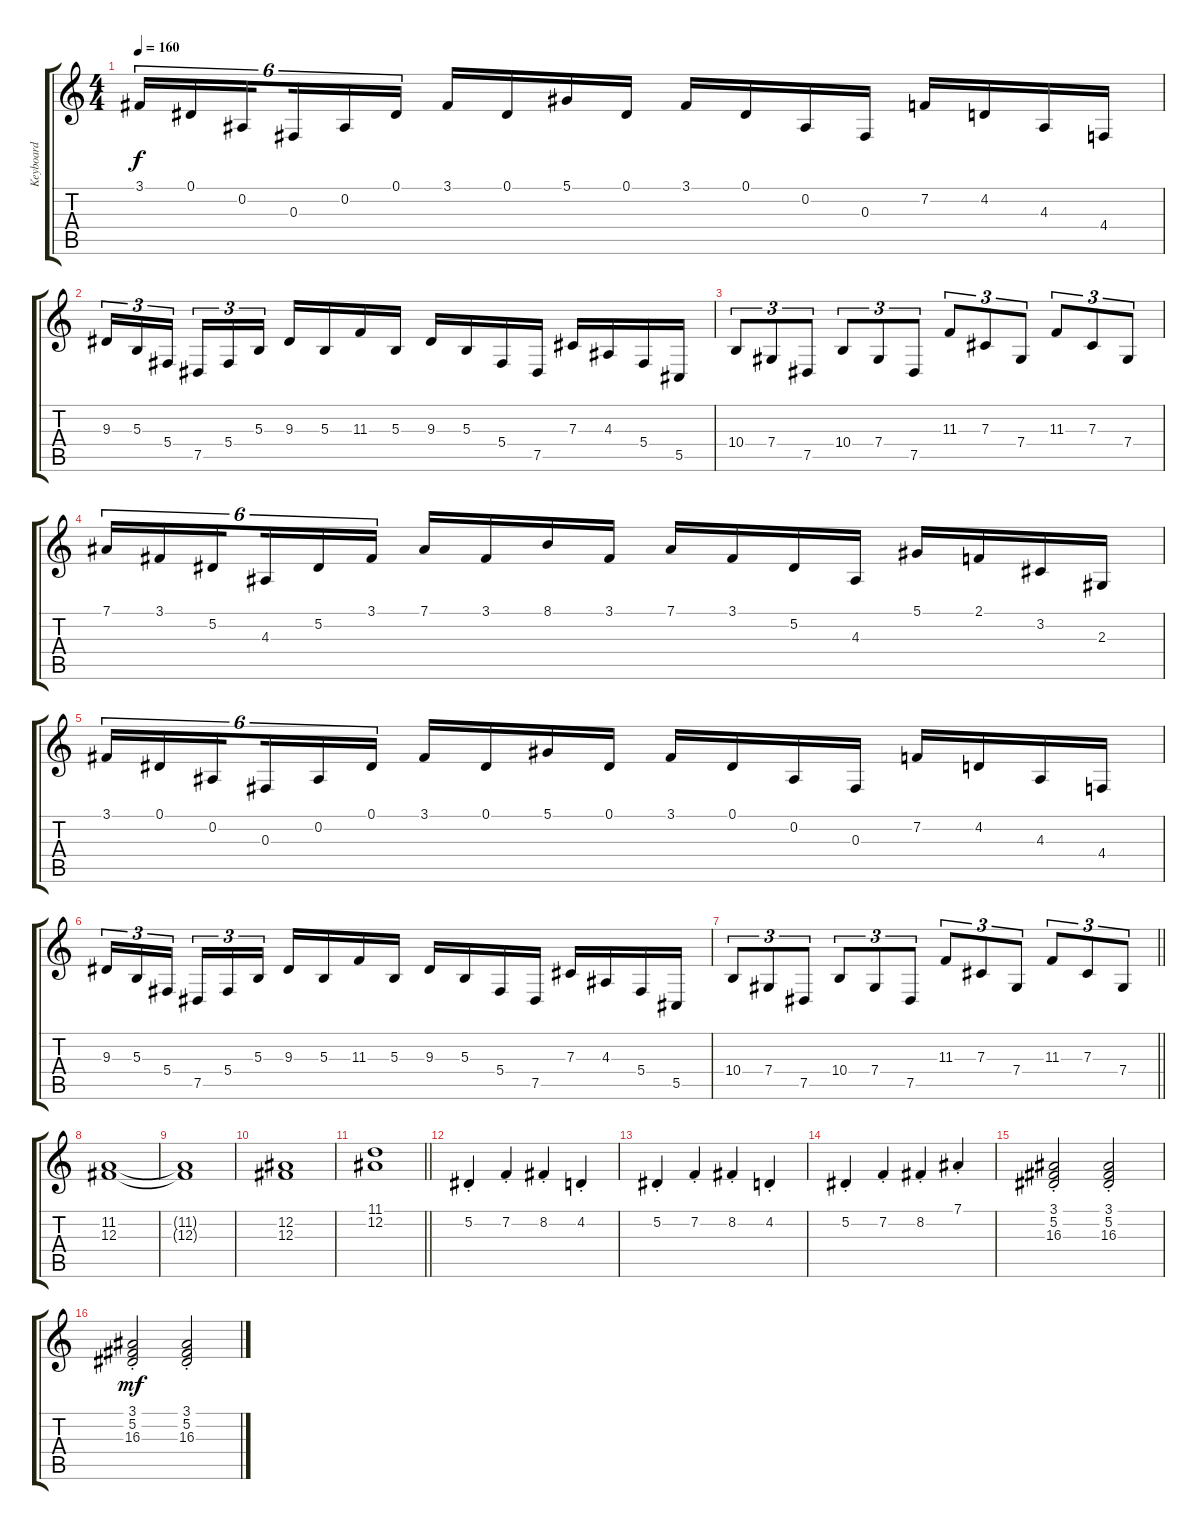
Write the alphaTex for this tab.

\track ("Keyboard" "Keyboard") {instrument choiraahs}
\staff {score tabs}
\tuning (Eb4 Bb3 Gb3 Db3 Ab2 Eb2) {hide}
\ts (4 4)
\tempo 160
\clef g2
\ks c
3.1.16{tu (6 4) dy f} 0.1.16{tu (6 4)} 0.2.16{tu (6 4) beam splitsecondary} 0.3.16{tu (6 4)} 0.2.16{tu (6 4)} 0.1.16{tu (6 4)} 3.1.16 0.1.16 5.1.16 0.1.16 3.1.16 0.1.16 0.2.16 0.3.16 7.2.16 4.2.16 4.3.16 4.4.16 |
9.3.16{tu (3 2)} 5.3.16{tu (3 2)} 5.4.16{tu (3 2) beam splitsecondary} 7.5.16{tu (3 2)} 5.4.16{tu (3 2)} 5.3.16{tu (3 2)} 9.3.16 5.3.16 11.3.16 5.3.16 9.3.16 5.3.16 5.4.16 7.5.16 7.3.16 4.3.16 5.4.16 5.5.16 |
10.4.8{tu (3 2)} 7.4.8{tu (3 2)} 7.5.8{tu (3 2)} 10.4.8{tu (3 2)} 7.4.8{tu (3 2)} 7.5.8{tu (3 2)} 11.3.8{tu (3 2)} 7.3.8{tu (3 2)} 7.4.8{tu (3 2)} 11.3.8{tu (3 2)} 7.3.8{tu (3 2)} 7.4.8{tu (3 2)} |
7.1.16{tu (6 4) instrument stringensemble1} 3.1.16{tu (6 4)} 5.2.16{tu (6 4) beam splitsecondary} 4.3.16{tu (6 4)} 5.2.16{tu (6 4)} 3.1.16{tu (6 4)} 7.1.16 3.1.16 8.1.16 3.1.16 7.1.16 3.1.16 5.2.16 4.3.16 5.1.16 2.1.16 3.2.16 2.3.16 |
3.1.16{tu (6 4)} 0.1.16{tu (6 4)} 0.2.16{tu (6 4) beam splitsecondary} 0.3.16{tu (6 4)} 0.2.16{tu (6 4)} 0.1.16{tu (6 4)} 3.1.16 0.1.16 5.1.16 0.1.16 3.1.16 0.1.16 0.2.16 0.3.16 7.2.16 4.2.16 4.3.16 4.4.16 |
9.3.16{tu (3 2)} 5.3.16{tu (3 2)} 5.4.16{tu (3 2) beam splitsecondary} 7.5.16{tu (3 2)} 5.4.16{tu (3 2)} 5.3.16{tu (3 2)} 9.3.16 5.3.16 11.3.16 5.3.16 9.3.16 5.3.16 5.4.16 7.5.16 7.3.16 4.3.16 5.4.16 5.5.16 |
\barLineRight lightlight
10.4.8{tu (3 2)} 7.4.8{tu (3 2)} 7.5.8{tu (3 2)} 10.4.8{tu (3 2)} 7.4.8{tu (3 2)} 7.5.8{tu (3 2)} 11.3.8{tu (3 2)} 7.3.8{tu (3 2)} 7.4.8{tu (3 2)} 11.3.8{tu (3 2)} 7.3.8{tu (3 2)} 7.4.8{tu (3 2)} |
\ks aminor
(11.2 12.3).1{instrument choiraahs} |
(11.2{t} 12.3{t}).1 |
(12.2 12.3).1 |
\barLineRight lightlight
(11.1 12.2).1 |
5.2{st}.4 7.2{st}.4 8.2{st}.4 4.2{st}.4 |
5.2{st}.4 7.2{st}.4 8.2{st}.4 4.2{st}.4 |
5.2{st}.4 7.2{st}.4 8.2{st}.4 7.1{st}.4 |
(3.1{st} 5.2{st} 16.3{st}).2 (3.1{st} 5.2{st} 16.3{st}).2 |
(3.1{st} 5.2{st} 16.3{st}).2{dy mf} (3.1{st} 5.2{st} 16.3{st}).2
